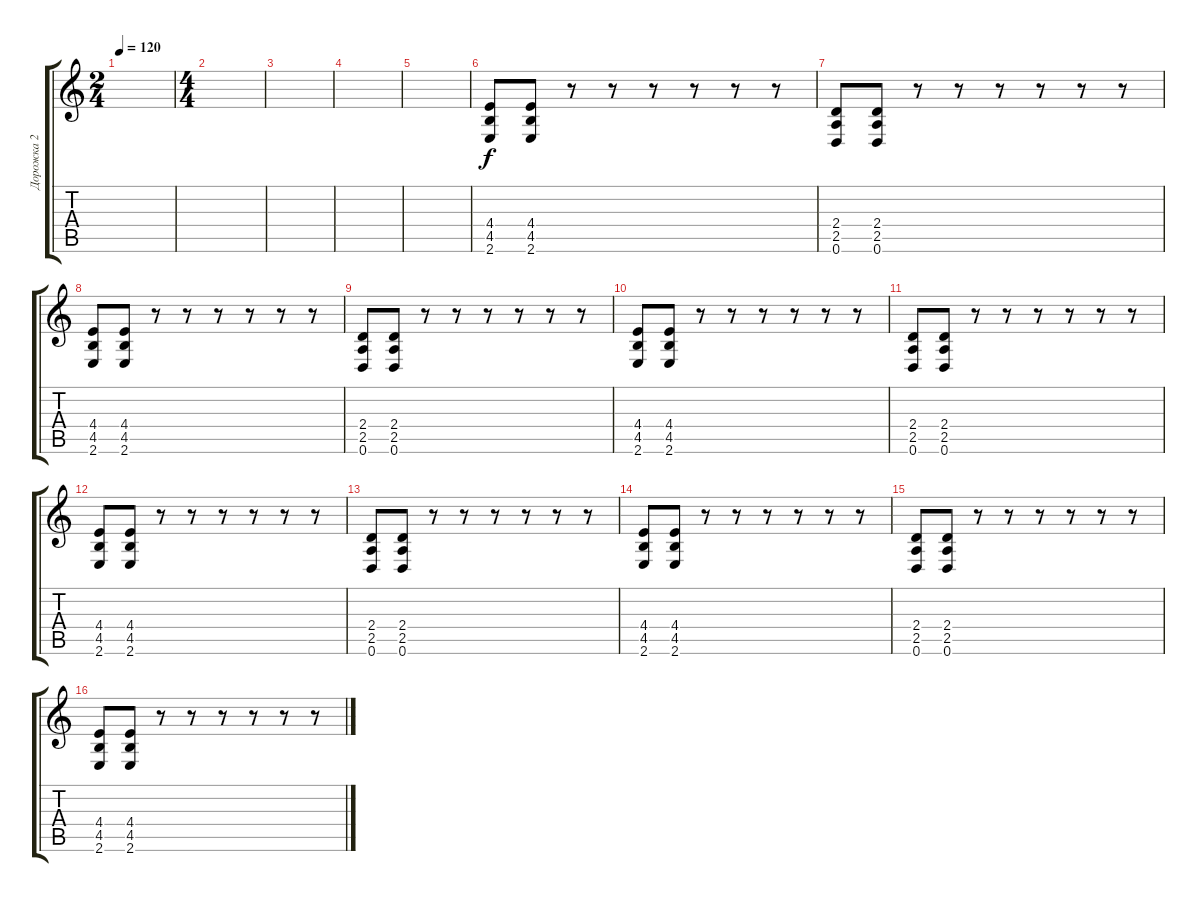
\track ("Дорожка 2" "Дорожка 2") {instrument distortionguitar}
\staff {score tabs}
\tuning (D4 A3 F3 C3 G2 D2) {hide}
\ts (2 4)
\tempo 120
\clef g2
\ks c
|
\ts (4 4)
|
|
|
|
(4.4 4.5 2.6).8 (4.4 4.5 2.6).8 r.8 r.8 r.8 r.8 r.8 r.8 |
(2.4 2.5 0.6).8 (2.4 2.5 0.6).8 r.8 r.8 r.8 r.8 r.8 r.8 |
(4.4 4.5 2.6).8 (4.4 4.5 2.6).8 r.8 r.8 r.8 r.8 r.8 r.8 |
(2.4 2.5 0.6).8 (2.4 2.5 0.6).8 r.8 r.8 r.8 r.8 r.8 r.8 |
(4.4 4.5 2.6).8 (4.4 4.5 2.6).8 r.8 r.8 r.8 r.8 r.8 r.8 |
(2.4 2.5 0.6).8 (2.4 2.5 0.6).8 r.8 r.8 r.8 r.8 r.8 r.8 |
(4.4 4.5 2.6).8 (4.4 4.5 2.6).8 r.8 r.8 r.8 r.8 r.8 r.8 |
(2.4 2.5 0.6).8 (2.4 2.5 0.6).8 r.8 r.8 r.8 r.8 r.8 r.8 |
(4.4 4.5 2.6).8 (4.4 4.5 2.6).8 r.8 r.8 r.8 r.8 r.8 r.8 |
(2.4 2.5 0.6).8 (2.4 2.5 0.6).8 r.8 r.8 r.8 r.8 r.8 r.8 |
(4.4 4.5 2.6).8 (4.4 4.5 2.6).8 r.8 r.8 r.8 r.8 r.8 r.8
